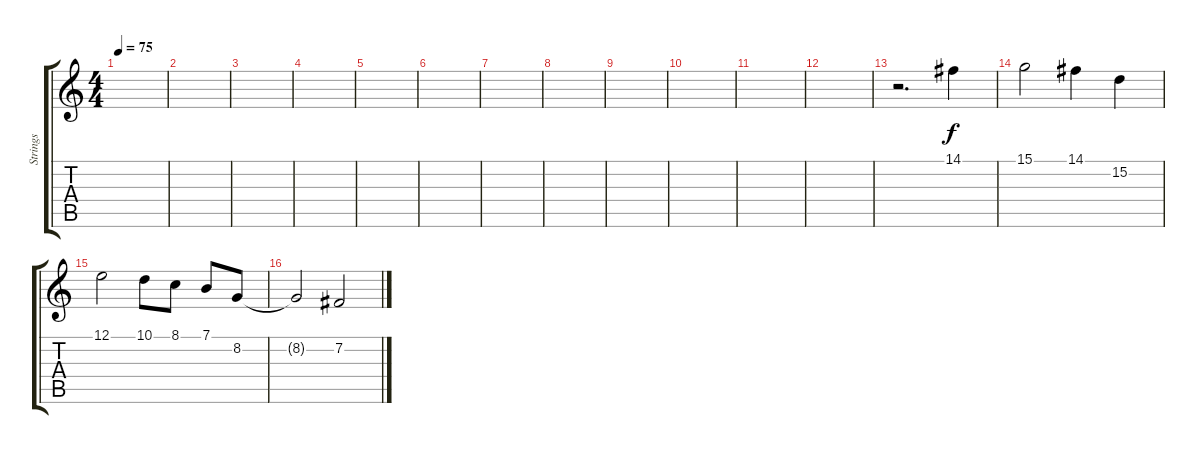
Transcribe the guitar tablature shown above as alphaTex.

\track ("Strings" "Strings") {instrument tremolostrings}
\staff {score tabs}
\tuning (E4 B3 G3 D3 A2 E2) {hide}
\ts (4 4)
\tempo 75
\clef g2
\ks c
|
|
|
|
|
|
|
|
|
|
|
|
r.2{d} 14.1.4 |
15.1.2 14.1.4 15.2.4 |
12.1.2 10.1.8 8.1.8 7.1.8 8.2.8 |
8.2{t}.2 7.2.2
